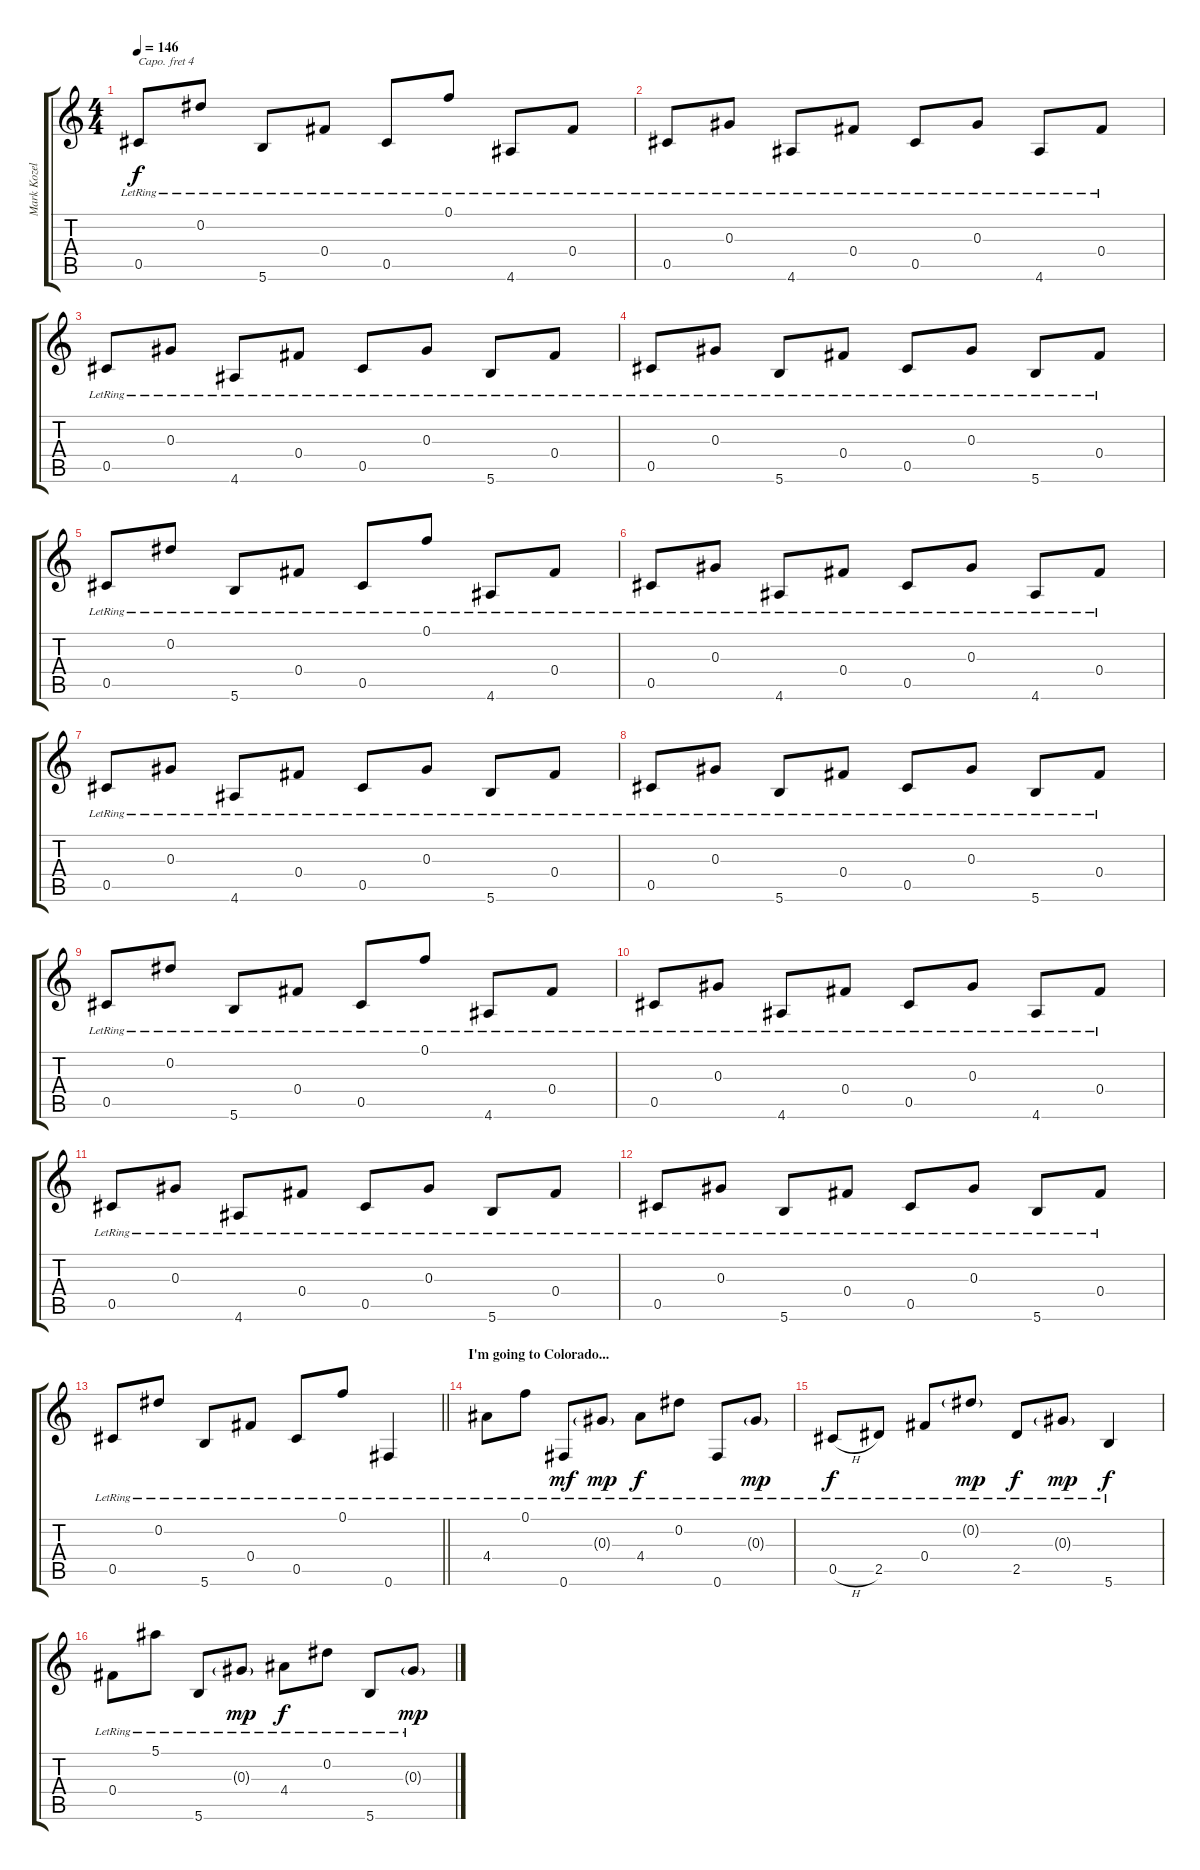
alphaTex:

\track ("Mark Kozelek" "Mark Kozel") {instrument acousticguitarsteel}
\staff {score tabs}
\capo 4
\tuning (Db4 B3 E3 D3 A2 D2) {hide}
\ts (4 4)
\tempo 146
\clef g2
\ks c
0.5{lr}.8{dy f} 0.2{lr}.8 5.6{lr}.8 0.4{lr}.8 0.5{lr}.8 0.1{lr}.8 4.6{lr}.8 0.4{lr}.8 |
0.5{lr}.8 0.3{lr}.8 4.6{lr}.8 0.4{lr}.8 0.5{lr}.8 0.3{lr}.8 4.6{lr}.8 0.4{lr}.8 |
0.5{lr}.8 0.3{lr}.8 4.6{lr}.8 0.4{lr}.8 0.5{lr}.8 0.3{lr}.8 5.6{lr}.8 0.4{lr}.8 |
0.5{lr}.8 0.3{lr}.8 5.6{lr}.8 0.4{lr}.8 0.5{lr}.8 0.3{lr}.8 5.6{lr}.8 0.4{lr}.8 |
0.5{lr}.8 0.2{lr}.8 5.6{lr}.8 0.4{lr}.8 0.5{lr}.8 0.1{lr}.8 4.6{lr}.8 0.4{lr}.8 |
0.5{lr}.8 0.3{lr}.8 4.6{lr}.8 0.4{lr}.8 0.5{lr}.8 0.3{lr}.8 4.6{lr}.8 0.4{lr}.8 |
0.5{lr}.8 0.3{lr}.8 4.6{lr}.8 0.4{lr}.8 0.5{lr}.8 0.3{lr}.8 5.6{lr}.8 0.4{lr}.8 |
0.5{lr}.8 0.3{lr}.8 5.6{lr}.8 0.4{lr}.8 0.5{lr}.8 0.3{lr}.8 5.6{lr}.8 0.4{lr}.8 |
0.5{lr}.8 0.2{lr}.8 5.6{lr}.8 0.4{lr}.8 0.5{lr}.8 0.1{lr}.8 4.6{lr}.8 0.4{lr}.8 |
0.5{lr}.8 0.3{lr}.8 4.6{lr}.8 0.4{lr}.8 0.5{lr}.8 0.3{lr}.8 4.6{lr}.8 0.4{lr}.8 |
0.5{lr}.8 0.3{lr}.8 4.6{lr}.8 0.4{lr}.8 0.5{lr}.8 0.3{lr}.8 5.6{lr}.8 0.4{lr}.8 |
0.5{lr}.8 0.3{lr}.8 5.6{lr}.8 0.4{lr}.8 0.5{lr}.8 0.3{lr}.8 5.6{lr}.8 0.4{lr}.8 |
\barLineRight lightlight
0.5{lr}.8 0.2{lr}.8 5.6{lr}.8 0.4{lr}.8 0.5{lr}.8 0.1{lr}.8 0.6{lr}.4 |
\section ("" "I'm going to Colorado...")
4.4{lr}.8 0.1{lr}.8 0.6{lr}.8{dy mf} 0.3{g lr}.8{dy mp} 4.4{lr}.8{dy f} 0.2{lr}.8 0.6{lr}.8 0.3{g lr}.8{dy mp} |
0.5{h lr}.8{dy f} 2.5{lr}.8 0.4{lr}.8 0.2{g lr}.8{dy mp} 2.5{lr}.8{dy f} 0.3{g lr}.8{dy mp} 5.6{lr}.4{dy f} |
0.4{lr}.8 5.1{lr}.8 5.6{lr}.8 0.3{g lr}.8{dy mp} 4.4{lr}.8{dy f} 0.2{lr}.8 5.6{lr}.8 0.3{g lr}.8{dy mp}
